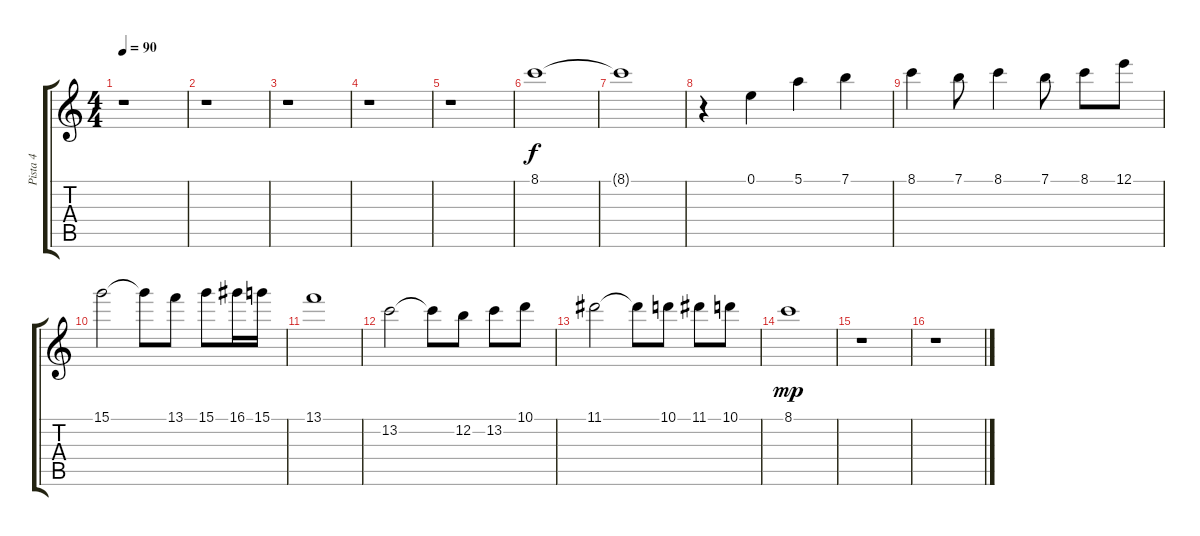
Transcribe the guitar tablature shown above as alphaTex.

\track ("Pista 4" "Pista 4") {instrument electricguitarclean}
\staff {score tabs}
\tuning (E4 B3 G3 D3 A2 E2) {hide}
\ts (4 4)
\tempo 90
\clef g2
\ks c
r.1{dy f} |
r.1 |
r.1 |
r.1 |
r.1 |
8.1.1{volume 0 instrument clarinet} |
8.1{t}.1 |
r.4 0.1.4{volume 5 instrument clarinet} 5.1.4 7.1.4 |
8.1.4 7.1.8 8.1.4 7.1.8 8.1.8 12.1.8 |
15.1.2 15.1{t}.8 13.1.8 15.1.8 16.1.16 15.1.16 |
13.1.1 |
13.2.2 13.2{t}.8 12.2.8 13.2.8 10.1.8 |
11.1.2 11.1{t}.8 10.1.8 11.1.8 10.1.8 |
8.1.1{dy mp volume 5} |
r.1 |
r.1
